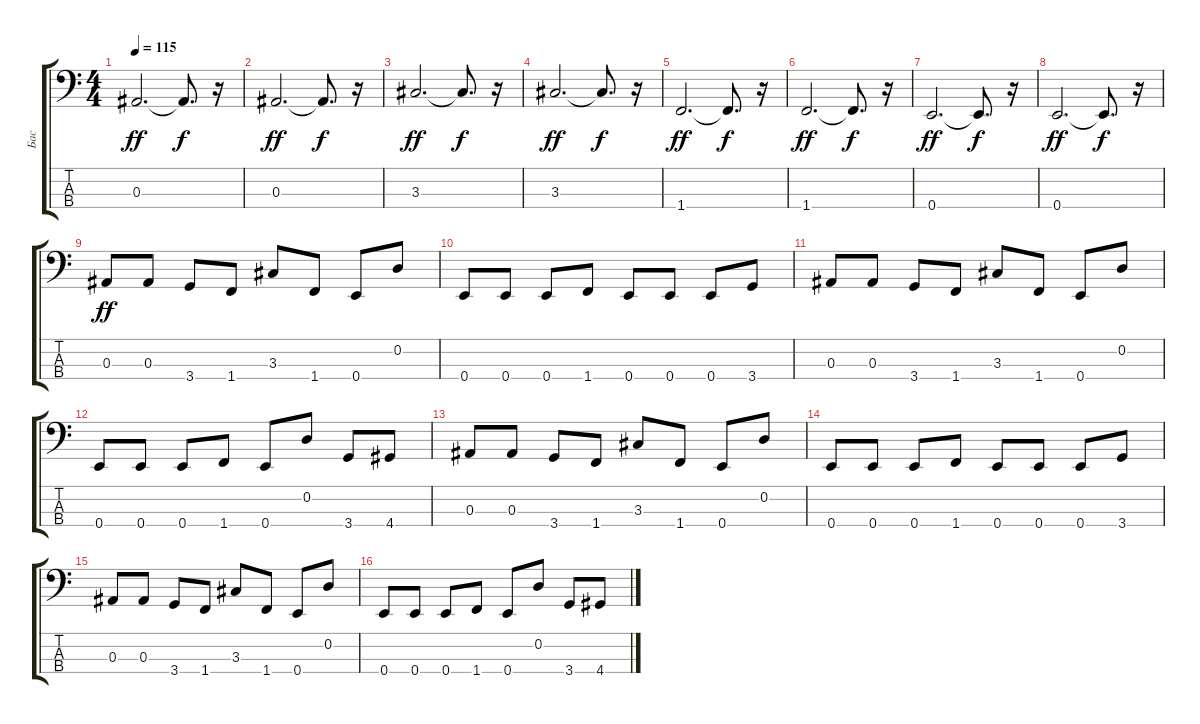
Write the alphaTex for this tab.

\track ("Бас" "Бас") {instrument electricbassfinger}
\staff {score tabs}
\tuning (G2 D2 Bb1 E1) {hide}
\ts (4 4)
\tempo 115
\clef f4
\ks c
0.3.2{d dy ff instrument electricbassfinger} 0.3{t}.8{d dy f} r.16 |
0.3.2{d dy ff} 0.3{t}.8{d dy f} r.16 |
3.3.2{d dy ff} 3.3{t}.8{d dy f} r.16 |
3.3.2{d dy ff} 3.3{t}.8{d dy f} r.16 |
1.4.2{d dy ff} 1.4{t}.8{d dy f} r.16 |
1.4.2{d dy ff} 1.4{t}.8{d dy f} r.16 |
0.4.2{d dy ff} 0.4{t}.8{d dy f} r.16 |
0.4.2{d dy ff} 0.4{t}.8{d dy f} r.16 |
0.3.8{dy ff} 0.3.8 3.4.8 1.4.8 3.3.8 1.4.8 0.4.8 0.2.8 |
0.4.8 0.4.8 0.4.8 1.4.8 0.4.8 0.4.8 0.4.8 3.4.8 |
0.3.8 0.3.8 3.4.8 1.4.8 3.3.8 1.4.8 0.4.8 0.2.8 |
0.4.8 0.4.8 0.4.8 1.4.8 0.4.8 0.2.8 3.4.8 4.4.8 |
0.3.8 0.3.8 3.4.8 1.4.8 3.3.8 1.4.8 0.4.8 0.2.8 |
0.4.8 0.4.8 0.4.8 1.4.8 0.4.8 0.4.8 0.4.8 3.4.8 |
0.3.8 0.3.8 3.4.8 1.4.8 3.3.8 1.4.8 0.4.8 0.2.8 |
0.4.8 0.4.8 0.4.8 1.4.8 0.4.8 0.2.8 3.4.8 4.4.8
